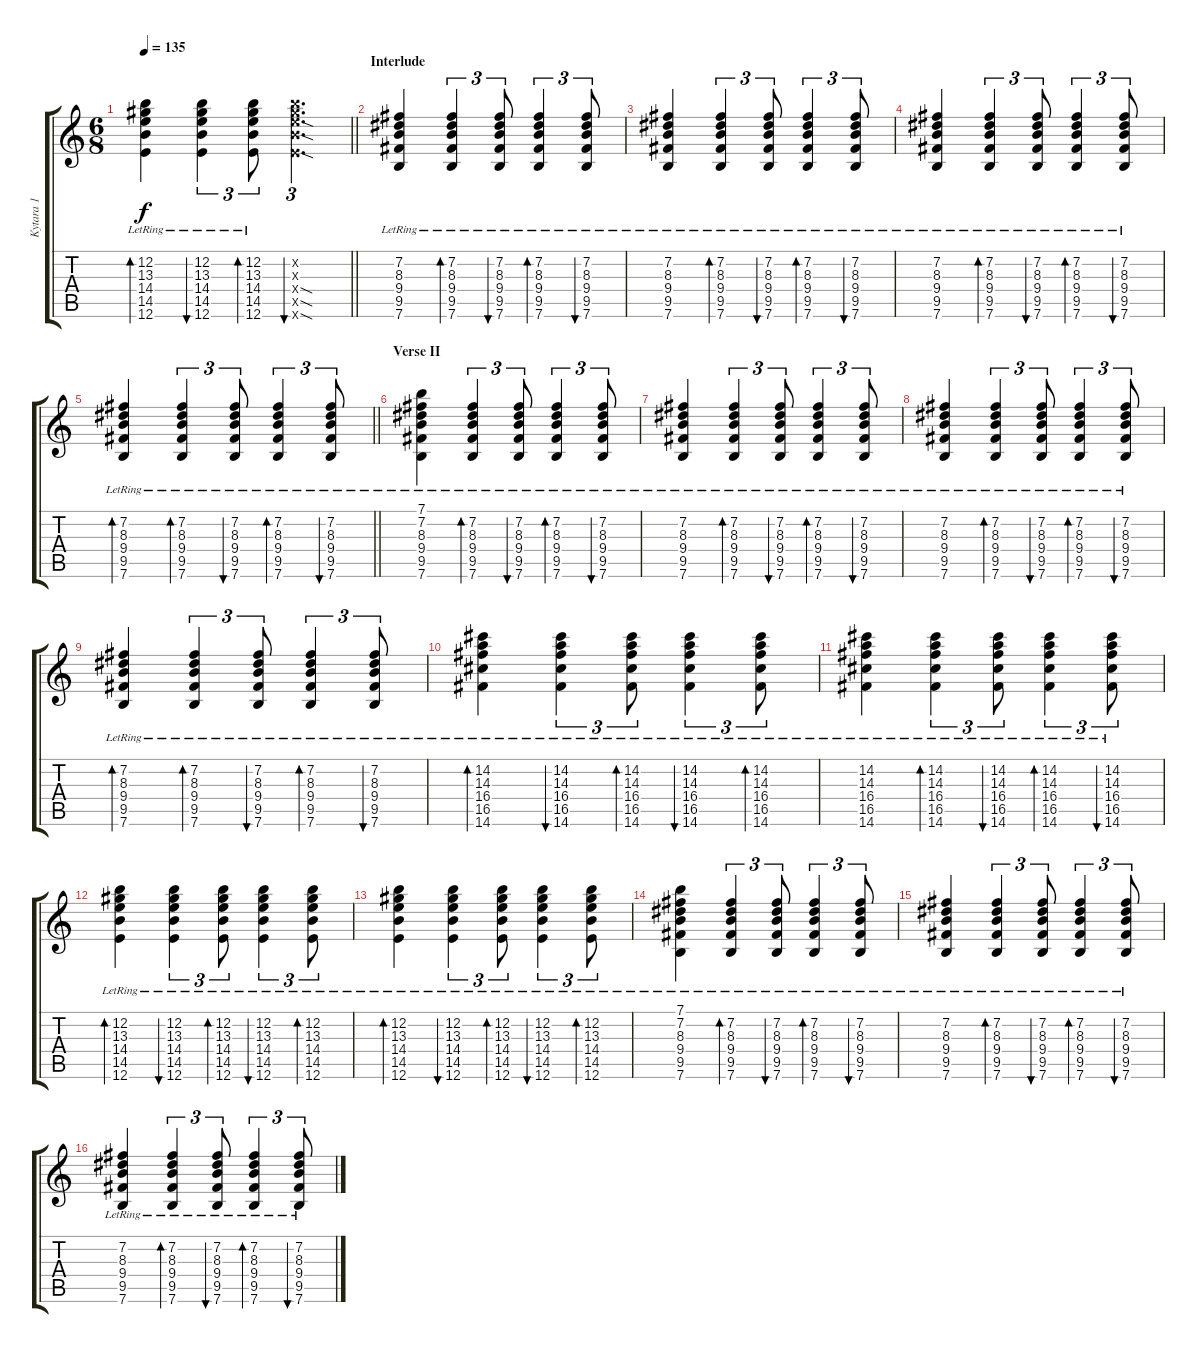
\track ("Kytara 1" "Kytara 1") {instrument acousticguitarnylon}
\staff {score tabs}
\tuning (E4 B3 G3 D3 A2 E2) {hide}
\ts (6 8)
\tempo 135
\clef g2
\barLineRight lightlight
\ks c
(12.2 13.3{lr} 14.4{lr} 14.5{lr} 12.6{lr}).4{bd 60 dy f} (12.2 13.3{lr} 14.4{lr} 14.5{lr} 12.6{lr}).4{tu (3 2) bu 60} (12.2 13.3{lr} 14.4{lr} 14.5{lr} 12.6{lr}).8{tu (3 2) bd 60} (12.2{x} 13.3{x} 14.4{sod x} 14.5{sod x} 12.6{sod x}).4{d tu (3 2) bu 60} |
\section ("" "Interlude")
(7.2 8.3{lr} 9.4{lr} 9.5{lr} 7.6{lr}).4 (7.2 8.3{lr} 9.4{lr} 9.5{lr} 7.6{lr}).4{tu (3 2) bd 60} (7.2 8.3{lr} 9.4{lr} 9.5{lr} 7.6{lr}).8{tu (3 2) bu 60} (7.2 8.3{lr} 9.4{lr} 9.5{lr} 7.6{lr}).4{tu (3 2) bd 60} (7.2 8.3{lr} 9.4{lr} 9.5{lr} 7.6{lr}).8{tu (3 2) bu 60} |
(7.2 8.3{lr} 9.4{lr} 9.5{lr} 7.6{lr}).4 (7.2 8.3{lr} 9.4{lr} 9.5{lr} 7.6{lr}).4{tu (3 2) bd 60} (7.2 8.3{lr} 9.4{lr} 9.5{lr} 7.6{lr}).8{tu (3 2) bu 60} (7.2 8.3{lr} 9.4{lr} 9.5{lr} 7.6{lr}).4{tu (3 2) bd 60} (7.2 8.3{lr} 9.4{lr} 9.5{lr} 7.6{lr}).8{tu (3 2) bu 60} |
(7.2 8.3{lr} 9.4{lr} 9.5{lr} 7.6{lr}).4 (7.2 8.3{lr} 9.4{lr} 9.5{lr} 7.6{lr}).4{tu (3 2) bd 60} (7.2 8.3{lr} 9.4{lr} 9.5{lr} 7.6{lr}).8{tu (3 2) bu 60} (7.2 8.3{lr} 9.4{lr} 9.5{lr} 7.6{lr}).4{tu (3 2) bd 60} (7.2 8.3{lr} 9.4{lr} 9.5{lr} 7.6{lr}).8{tu (3 2) bu 60} |
\barLineRight lightlight
(7.2 8.3{lr} 9.4{lr} 9.5{lr} 7.6{lr}).4{bd 60} (7.2 8.3{lr} 9.4{lr} 9.5{lr} 7.6{lr}).4{tu (3 2) bd 60} (7.2 8.3{lr} 9.4{lr} 9.5{lr} 7.6{lr}).8{tu (3 2) bu 60} (7.2 8.3{lr} 9.4{lr} 9.5{lr} 7.6{lr}).4{tu (3 2) bd 60} (7.2 8.3{lr} 9.4{lr} 9.5{lr} 7.6{lr}).8{tu (3 2) bu 60} |
\section ("" "Verse II")
(7.1 7.2 8.3{lr} 9.4{lr} 9.5{lr} 7.6{lr}).4 (7.2 8.3{lr} 9.4{lr} 9.5{lr} 7.6{lr}).4{tu (3 2) bd 60} (7.2 8.3{lr} 9.4{lr} 9.5{lr} 7.6{lr}).8{tu (3 2) bu 60} (7.2 8.3{lr} 9.4{lr} 9.5{lr} 7.6{lr}).4{tu (3 2) bd 60} (7.2 8.3{lr} 9.4{lr} 9.5{lr} 7.6{lr}).8{tu (3 2) bu 60} |
(7.2 8.3{lr} 9.4{lr} 9.5{lr} 7.6{lr}).4 (7.2 8.3{lr} 9.4{lr} 9.5{lr} 7.6{lr}).4{tu (3 2) bd 60} (7.2 8.3{lr} 9.4{lr} 9.5{lr} 7.6{lr}).8{tu (3 2) bu 60} (7.2 8.3{lr} 9.4{lr} 9.5{lr} 7.6{lr}).4{tu (3 2) bd 60} (7.2 8.3{lr} 9.4{lr} 9.5{lr} 7.6{lr}).8{tu (3 2) bu 60} |
(7.2 8.3{lr} 9.4{lr} 9.5{lr} 7.6{lr}).4 (7.2 8.3{lr} 9.4{lr} 9.5{lr} 7.6{lr}).4{tu (3 2) bd 60} (7.2 8.3{lr} 9.4{lr} 9.5{lr} 7.6{lr}).8{tu (3 2) bu 60} (7.2 8.3{lr} 9.4{lr} 9.5{lr} 7.6{lr}).4{tu (3 2) bd 60} (7.2 8.3{lr} 9.4{lr} 9.5{lr} 7.6{lr}).8{tu (3 2) bu 60} |
(7.2 8.3{lr} 9.4{lr} 9.5{lr} 7.6{lr}).4{bd 60} (7.2 8.3{lr} 9.4{lr} 9.5{lr} 7.6{lr}).4{tu (3 2) bd 60} (7.2 8.3{lr} 9.4{lr} 9.5{lr} 7.6{lr}).8{tu (3 2) bu 60} (7.2 8.3{lr} 9.4{lr} 9.5{lr} 7.6{lr}).4{tu (3 2) bd 60} (7.2 8.3{lr} 9.4{lr} 9.5{lr} 7.6{lr}).8{tu (3 2) bu 60} |
(14.2 14.3{lr} 16.4{lr} 16.5{lr} 14.6{lr}).4{bd 60} (14.2 14.3{lr} 16.4{lr} 16.5{lr} 14.6{lr}).4{tu (3 2) bu 60} (14.2 14.3{lr} 16.4{lr} 16.5{lr} 14.6{lr}).8{tu (3 2) bd 60} (14.2 14.3{lr} 16.4{lr} 16.5{lr} 14.6{lr}).4{tu (3 2) bu 60} (14.2 14.3{lr} 16.4{lr} 16.5{lr} 14.6{lr}).8{tu (3 2) bd 60} |
(14.2 14.3{lr} 16.4{lr} 16.5{lr} 14.6{lr}).4 (14.2 14.3{lr} 16.4{lr} 16.5{lr} 14.6{lr}).4{tu (3 2) bd 60} (14.2 14.3{lr} 16.4{lr} 16.5{lr} 14.6{lr}).8{tu (3 2) bu 60} (14.2 14.3{lr} 16.4{lr} 16.5{lr} 14.6{lr}).4{tu (3 2) bd 60} (14.2 14.3{lr} 16.4{lr} 16.5{lr} 14.6{lr}).8{tu (3 2) bu 60} |
(12.2 13.3{lr} 14.4{lr} 14.5{lr} 12.6{lr}).4{bd 60} (12.2 13.3{lr} 14.4{lr} 14.5{lr} 12.6{lr}).4{tu (3 2) bu 60} (12.2 13.3{lr} 14.4{lr} 14.5{lr} 12.6{lr}).8{tu (3 2) bd 60} (12.2 13.3{lr} 14.4{lr} 14.5{lr} 12.6{lr}).4{tu (3 2) bu 60} (12.2 13.3{lr} 14.4{lr} 14.5{lr} 12.6{lr}).8{tu (3 2) bd 60} |
(12.2 13.3{lr} 14.4{lr} 14.5{lr} 12.6{lr}).4{bd 60} (12.2 13.3{lr} 14.4{lr} 14.5{lr} 12.6{lr}).4{tu (3 2) bu 60} (12.2 13.3{lr} 14.4{lr} 14.5{lr} 12.6{lr}).8{tu (3 2) bd 60} (12.2 13.3{lr} 14.4{lr} 14.5{lr} 12.6{lr}).4{tu (3 2) bu 60} (12.2 13.3{lr} 14.4{lr} 14.5{lr} 12.6{lr}).8{tu (3 2) bd 60} |
(7.1 7.2 8.3{lr} 9.4{lr} 9.5{lr} 7.6{lr}).4 (7.2 8.3{lr} 9.4{lr} 9.5{lr} 7.6{lr}).4{tu (3 2) bd 60} (7.2 8.3{lr} 9.4{lr} 9.5{lr} 7.6{lr}).8{tu (3 2) bu 60} (7.2 8.3{lr} 9.4{lr} 9.5{lr} 7.6{lr}).4{tu (3 2) bd 60} (7.2 8.3{lr} 9.4{lr} 9.5{lr} 7.6{lr}).8{tu (3 2) bu 60} |
(7.2 8.3{lr} 9.4{lr} 9.5{lr} 7.6{lr}).4 (7.2 8.3{lr} 9.4{lr} 9.5{lr} 7.6{lr}).4{tu (3 2) bd 60} (7.2 8.3{lr} 9.4{lr} 9.5{lr} 7.6{lr}).8{tu (3 2) bu 60} (7.2 8.3{lr} 9.4{lr} 9.5{lr} 7.6{lr}).4{tu (3 2) bd 60} (7.2 8.3{lr} 9.4{lr} 9.5{lr} 7.6{lr}).8{tu (3 2) bu 60} |
(7.2 8.3{lr} 9.4{lr} 9.5{lr} 7.6{lr}).4 (7.2 8.3{lr} 9.4{lr} 9.5{lr} 7.6{lr}).4{tu (3 2) bd 60} (7.2 8.3{lr} 9.4{lr} 9.5{lr} 7.6{lr}).8{tu (3 2) bu 60} (7.2 8.3{lr} 9.4{lr} 9.5{lr} 7.6{lr}).4{tu (3 2) bd 60} (7.2 8.3{lr} 9.4{lr} 9.5{lr} 7.6{lr}).8{tu (3 2) bu 60}
